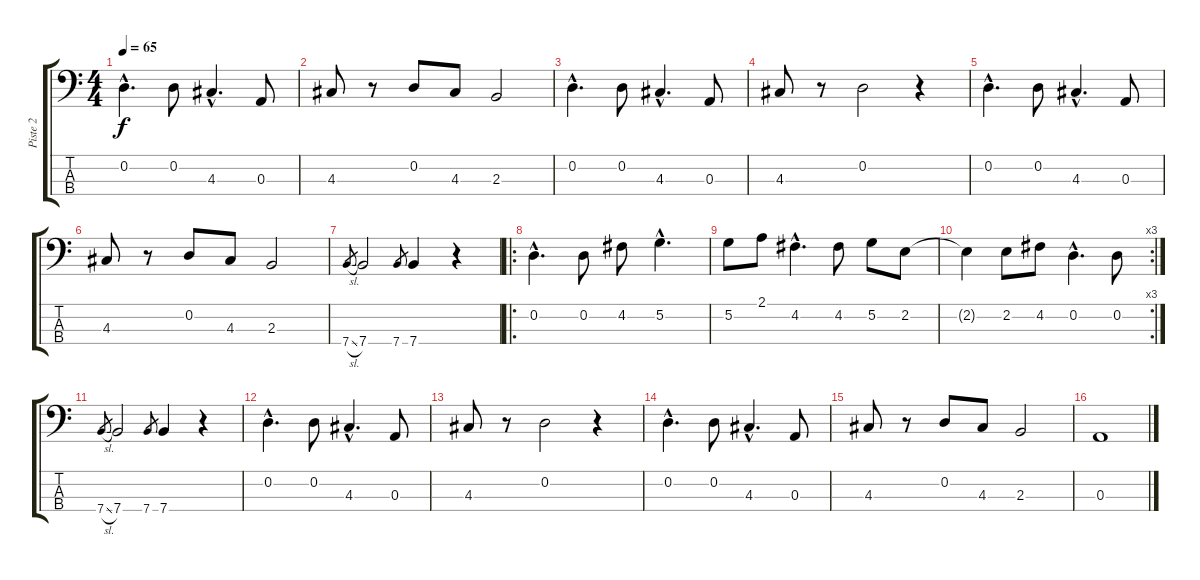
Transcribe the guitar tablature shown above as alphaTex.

\track ("Piste 2" "Piste 2") {instrument electricbassfinger}
\staff {score tabs}
\tuning (G2 D2 A1 E1) {hide}
\ts (4 4)
\tempo 65
\clef f4
\ks c
0.2{hac}.4{d dy f} 0.2.8 4.3{hac}.4{d} 0.3.8 |
4.3.8 r.8 0.2.8 4.3.8 2.3.2 |
0.2{hac}.4{d} 0.2.8 4.3{hac}.4{d} 0.3.8 |
4.3.8 r.8 0.2.2 r.4 |
0.2{hac}.4{d} 0.2.8 4.3{hac}.4{d} 0.3.8 |
4.3.8 r.8 0.2.8 4.3.8 2.3.2 |
7.4{sl}.8{gr} 7.4.2 7.4.8{gr} 7.4.4 r.4 |
\ro
0.2{hac}.4{d} 0.2.8 4.2.8 5.2{hac}.4{d} |
5.2.8 2.1.8 4.2{hac}.4{d} 4.2.8 5.2.8 2.2.8 |
\rc 3
2.2{t}.4 2.2.8 4.2.8 0.2{hac}.4{d} 0.2.8 |
7.4{sl}.8{gr} 7.4.2 7.4.8{gr} 7.4.4 r.4 |
0.2{hac}.4{d} 0.2.8 4.3{hac}.4{d} 0.3.8 |
4.3.8 r.8 0.2.2 r.4 |
0.2{hac}.4{d} 0.2.8 4.3{hac}.4{d} 0.3.8 |
4.3.8 r.8 0.2.8 4.3.8 2.3.2 |
0.3.1
